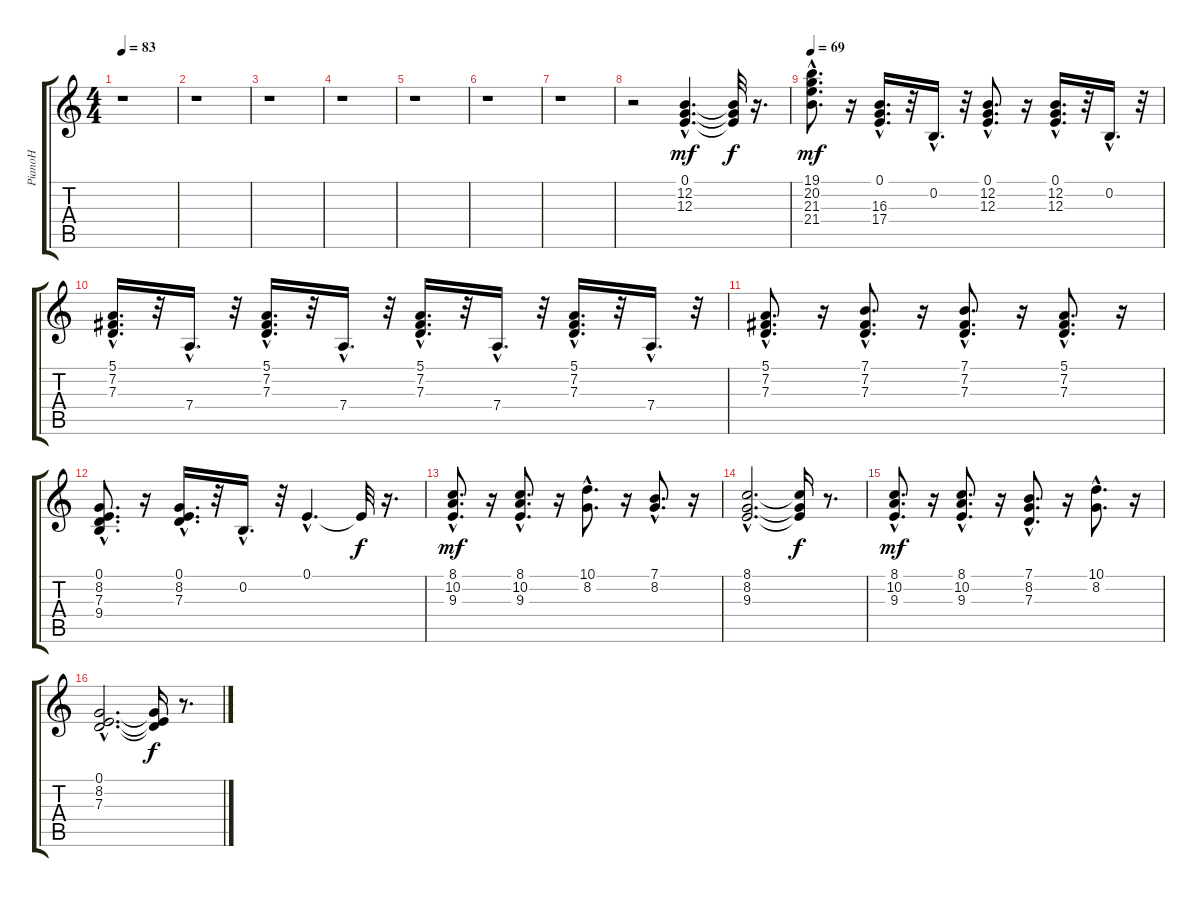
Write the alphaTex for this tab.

\track ("PianoH" "PianoH") {instrument acousticgrandpiano}
\staff {score tabs}
\tuning (E4 B3 G3 D3 A2 E2) {hide}
\ts (4 4)
\tempo 83
\clef g2
\ks c
r.1{dy mf} |
r.1 |
r.1 |
r.1 |
r.1 |
r.1 |
r.1 |
r.2 (0.1{hac} 12.2{hac} 12.3{hac}).4{d} (0.1{t} 12.2{t} 12.3{t}).32{dy f} r.16{d} |
\tempo 69
(19.1{hac} 20.2{hac} 21.3{hac} 21.4{hac}).8{d dy mf} r.16 (0.1{hac} 16.3{hac} 17.4{hac}).16{d} r.32 0.2{hac}.16{d} r.32 (0.1{hac} 12.2{hac} 12.3{hac}).8{d} r.16 (0.1{hac} 12.2{hac} 12.3{hac}).16{d} r.32 0.2{hac}.16{d} r.32 |
(5.1{hac} 7.2{hac} 7.3{hac}).16{d} r.32 7.4{hac}.16{d} r.32 (5.1{hac} 7.2{hac} 7.3{hac}).16{d} r.32 7.4{hac}.16{d} r.32 (5.1{hac} 7.2{hac} 7.3{hac}).16{d} r.32 7.4{hac}.16{d} r.32 (5.1{hac} 7.2{hac} 7.3{hac}).16{d} r.32 7.4{hac}.16{d} r.32 |
(5.1{hac} 7.2{hac} 7.3{hac}).8{d} r.16 (7.1{hac} 7.2{hac} 7.3{hac}).8{d} r.16 (7.1{hac} 7.2{hac} 7.3{hac}).8{d} r.16 (5.1{hac} 7.2{hac} 7.3{hac}).8{d} r.16 |
(0.1{hac} 8.2{hac} 7.3{hac} 9.4{hac}).8{d} r.16 (0.1{hac} 8.2{hac} 7.3{hac}).16{d} r.32 0.2{hac}.16{d} r.32 0.1{hac}.4{d} 0.1{t}.32{dy f} r.16{d} |
(8.1{hac} 10.2{hac} 9.3{hac}).8{d dy mf} r.16 (8.1{hac} 10.2{hac} 9.3{hac}).8{d} r.16 (10.1{hac} 8.2{hac}).8{d} r.16 (7.1{hac} 8.2{hac}).8{d} r.16 |
(8.1{hac} 8.2{hac} 9.3{hac}).2{d} (8.1{t} 8.2{t} 9.3{t}).16{dy f} r.8{d} |
(8.1{hac} 10.2{hac} 9.3{hac}).8{d dy mf} r.16 (8.1{hac} 10.2{hac} 9.3{hac}).8{d} r.16 (7.1{hac} 8.2{hac} 7.3{hac}).8{d} r.16 (10.1{hac} 8.2{hac}).8{d} r.16 |
(0.1{hac} 8.2{hac} 7.3{hac}).2{d} (0.1{t} 8.2{t} 7.3{t}).16{dy f} r.8{d}
